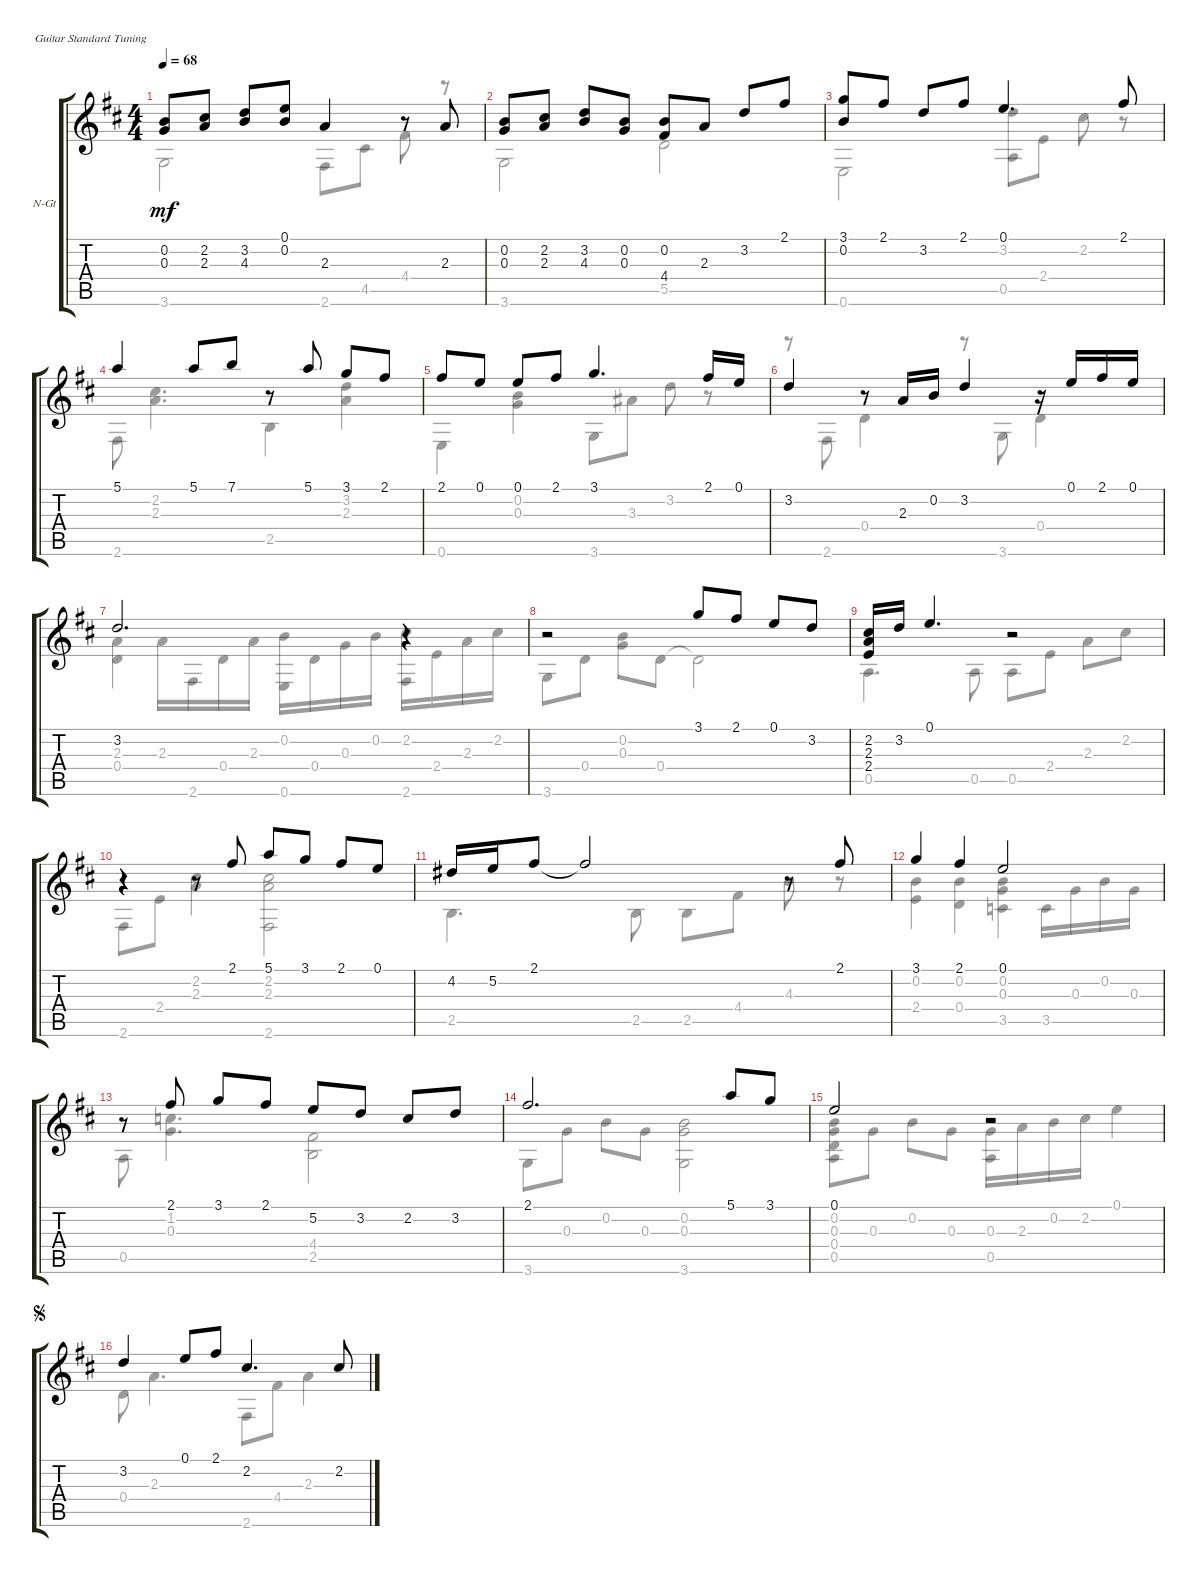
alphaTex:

\defaultSystemsLayout 4
\bracketExtendMode groupsimilarinstruments
\firstSystemTrackNameOrientation horizontal
\otherSystemsTrackNameOrientation horizontal
\track ("Nylon Guitar" "N-Gt") {instrument acousticguitarnylon}
\staff {score tabs}
\tuning (E4 B3 G3 D3 A2 E2)
\voice
\ts (4 4)
\tempo 68
\clef g2
\ks d
(0.2 0.3).8{dy mf} (2.2 2.3).8 (3.2 4.3).8 (0.1 0.2).8 2.3.4 r.8 2.3.8 |
(0.3 0.2).8 (2.2 2.3).8 (3.2 4.3).8 (0.2 0.3).8 (0.2 4.4).8 2.3.8 3.2.8 2.1.8 |
(3.1 0.2).8 2.1.8 3.2.8 2.1.8 0.1.4{d} 2.1.8 |
5.1.4 5.1.8 7.1.8 r.8 5.1.8 3.1.8 2.1.8 |
2.1.8 0.1.8 0.1.8 2.1.8 3.1.4{d} 2.1.16 0.1.16 |
3.2.4 r.8 2.3.16 0.2.16 3.2.4 r.16 0.1.16 2.1.16 0.1.16 |
3.2.2{d} r.4 |
r.2 3.1.8 2.1.8 0.1.8 3.2.8 |
(2.2 2.3 2.4).16 3.2.16 0.1.4{d} r.2 |
r.4 r.8 2.1.8 5.1.8 3.1.8 2.1.8 0.1.8 |
4.2.16 5.2.16 2.1.8 2.1{t}.2 r.8 2.1.8 |
3.1.4 2.1.4 0.1.2 |
r.8 2.1.8 3.1.8 2.1.8 5.2.8 3.2.8 2.2.8 3.2.8 |
2.1.2{d} 5.1.8 3.1.8 |
0.1.2 r.2 |
\jump segno
3.2.4 0.1.8 2.1.8 2.2.4{d} 2.2.8
\voice
\clef g2
\ottava regular
\simile none
\ks d
3.6.2{dy mf} 2.6.8 4.5.8 4.4.8 r.8 |
3.6.2 5.5.2 |
0.6.2 (0.5 3.2).8 2.4.8 2.2.8 r.8 |
2.6.8 (2.2 2.3).4{d} 2.5.4 (3.2 2.3).4 |
0.6.4 (0.2 0.3).4 3.6.8 3.3.8 3.2.8 r.8 |
r.8 2.6.8 0.4.4 r.8 3.6.8 0.4.4 |
(2.3 0.4).4 2.3.16 2.6.16 0.4.16 2.3.16 (0.2 0.6).16 0.4.16 0.3.16 0.2.16 (2.2 2.6).16 2.4.16 2.3.16 2.2.16 |
3.6.8 0.4.8 (0.3 0.2).8 0.4.8 0.4{t}.2 |
0.5.4{d} 0.5.8 0.5.8 2.4.8 2.3.8 2.2.8 |
2.6.8 2.4.8 (2.3 2.2).4 (2.2 2.3 2.6).2 |
2.5.4{d} 2.5.8 2.5.8 4.4.8 4.3.8 r.8 |
(2.4 0.2).4 (0.2 0.4).4 (0.2 0.3 3.5).4 3.5.16 0.3.16 0.2.16 0.3.16 |
0.5.8 (1.2 0.3).4{d} (4.4 2.5).2 |
3.6.8 0.3.8 0.2.8 0.3.8 (0.2 0.3 3.6).2 |
(0.2 0.3 0.4 0.5).8 0.3.8 0.2.8 0.3.8 (0.3 0.5).16 2.3.16 0.2.16 2.2.16 0.1.4 |
0.4.8 2.3.4{d} 2.6.8 4.4.8 2.3.4
